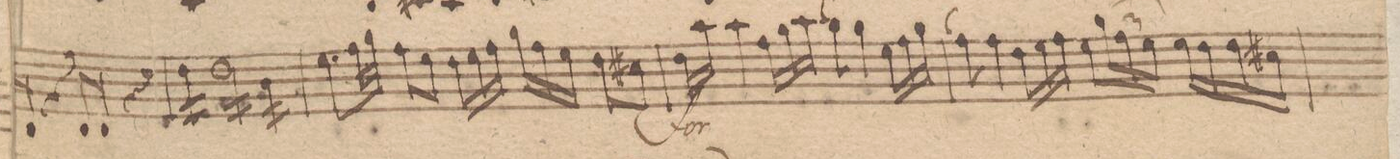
**kern	**dynam
*I"Violino Secundo	*
*clefG2	*
*k[f#]	*
*met(c)	*
*M4/4	*
8d/L	.
8d/J	.
4r	.
8d/L	.
8d/J	.
4r	.
=22	=22
*tremolo	*
16dd\LL	.
16dd\	.
16dd\	.
16dd\JJ	.
16dd\LL	.
16dd\	.
16dd\	.
16dd\	.
16dd\	.
16dd\	.
16dd\	.
16dd\JJ	.
16b\LL	.
16b\	.
16b\	.
16b\JJ	.
*Xtremolo	*
=23	=23
8.ee\L	.
32ff#\LL	.
32gg\JJJ	.
8ff#\L	.
8ee\J	.
24dd\LL	.
24ee\	.
24ff#\JJ	.
24gg\LL	.
24ff#\	.
24ee\JJ	.
8dd\L	.
8cc#X\J	.
=24	=24
16dd\LL	f
16aa\JJ	.
4aa\	.
24ff#\LL	.
24gg\	.
24aa\JJ	.
8qqaa/	.
8gg\	.
4gg\	.
24ee\LL	.
24ff#\	.
24gg\JJ	.
=25	=25
8qqgg/	.
8ff#\	.
4ff#\	.
24dd\LL	.
24ee\	.
24ff#\JJ	.
8ee\L	.
*tuplet	*
24gg\L	.
24ff#\	.
24ee\JJ	.
16ee\LL	.
16dd\	.
16dd\	.
16cc#X\JJ	.
=26	=26
*-	*-
